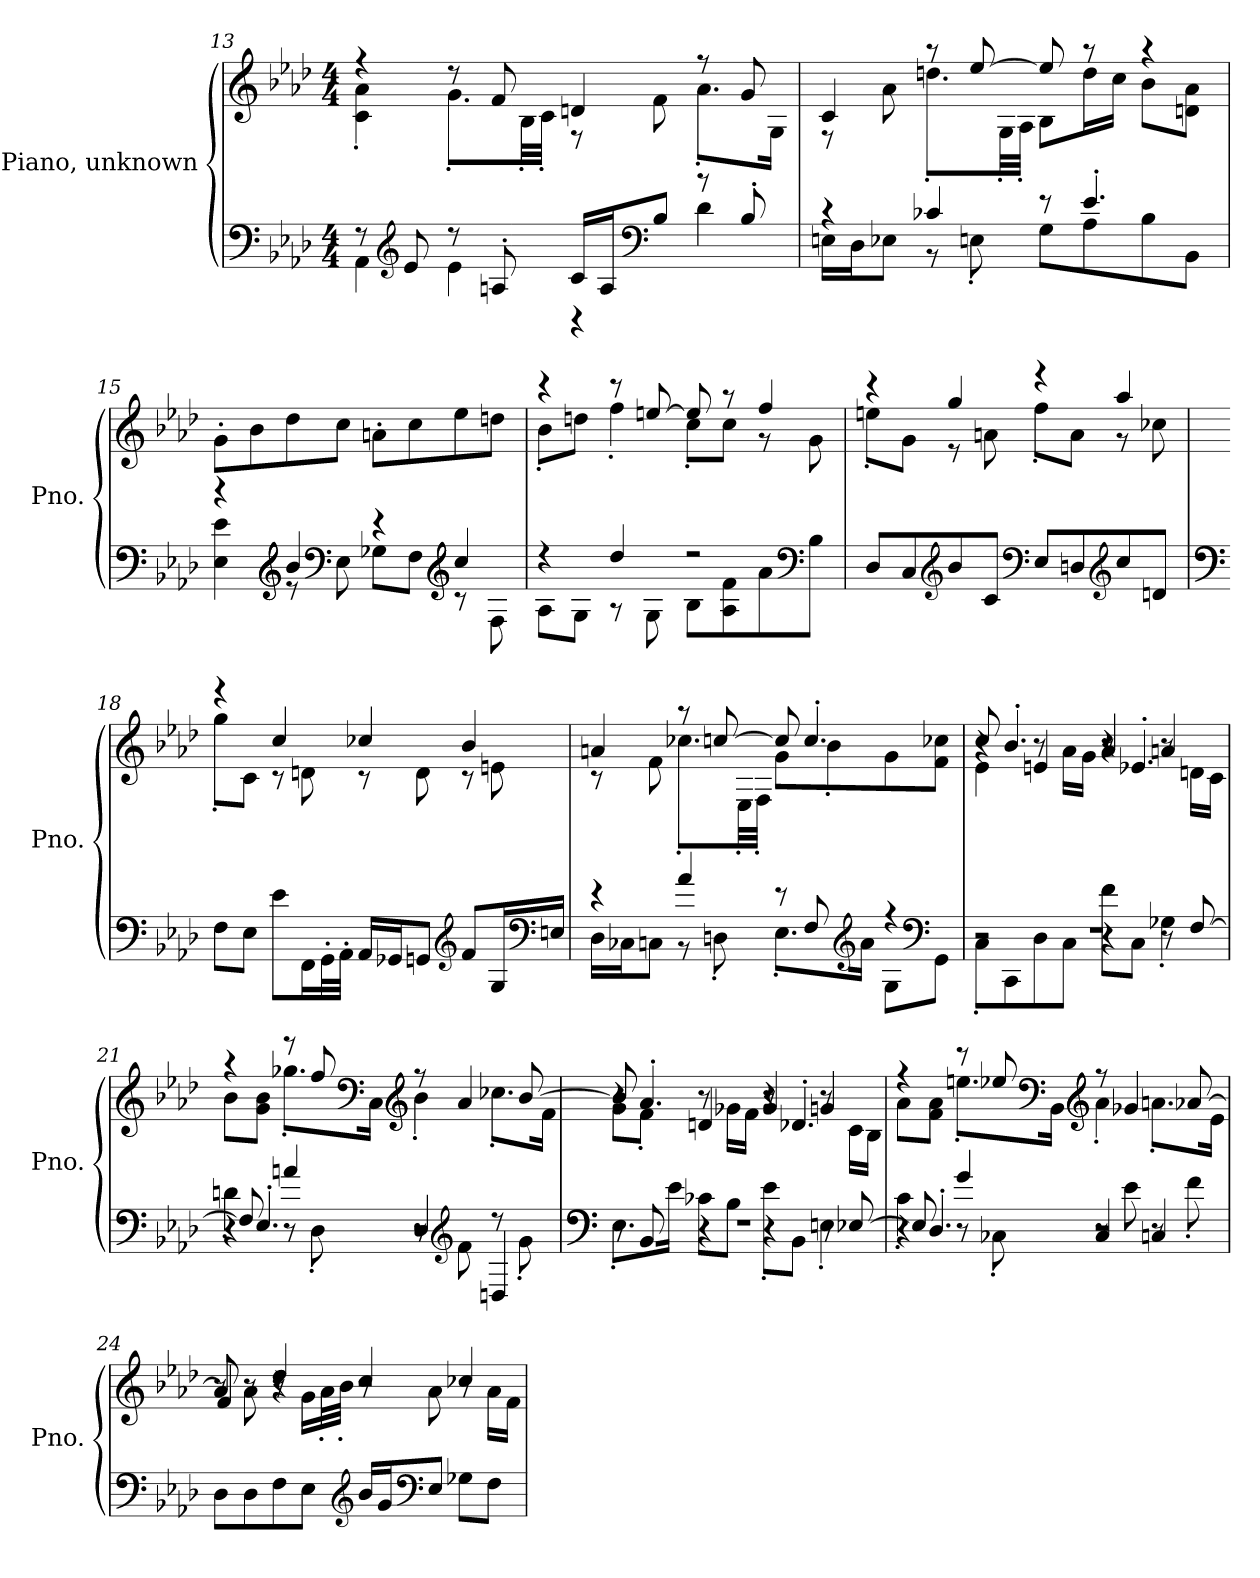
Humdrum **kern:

**kern	**kern
*part1	*part1
*staff2	*staff1
*I"Piano, unknown	*
*I'Pno.	*
!!LO:PB:g=z
*clefF4	*clefG2
*k[b-e-a-d-]	*k[b-e-a-d-]
*M4/4	*M4/4
=13	=13
*^	*^
8r	4AA-\	4r	4c\' 4a-\'
*clefG2	*	*	*
8e-/	.	.	.
8r	4e-\	8r	8.g'\L
8An'/	.	8f/	.
.	.	.	32B-'\LL
.	.	.	32c'\JJJ
16c/LL	4r	4dn/	8r
16A/J	.	.	.
*clefF4	*	*	*
8B-/J	.	.	8f\
8r	4d-\	8r	8.a-'\L
8B-'/	.	8g/	.
.	.	.	16G\Jk
=14	=14	=14	=14
4r	16En\LL	4c/	8r
.	16D-\J	.	.
.	8E-X\J	.	8a-\
4c-X/	8r	8r	8.ddn'\L
.	8En'\	[8ee-/	.
.	.	.	32G'\LL
.	.	.	32A-'\JJJ
8r	8G\L	8ee-/]	8B-\L
4.e-'/	8A-\	8r	16dd\L
.	.	.	16cc\JJ
.	8B-\	4r	8b-\L
.	8BB-\J	.	8dn\ 8a-\J
*	*	*v	*v
!!LO:LB:g=z
=15	=15	=15
4r	4E-\ 4e-\	8g'\L
.	.	8b-\
*clefG2	*	*
4b-/	8r	8dd-\
*clefF4	*	*
.	8E-\	8cc\J
4r	8G-X\L	8an'\L
.	8F\J	8cc\
*clefG2	*	*
4cc/	8r	8ee-\
.	8F\	8ddn\J
=16	=16	=16
*	*	*^
4r	8A-\L	4r	8b-'\L
.	8G\J	.	8ddn\J
4dd-/	8r	8r	4ff'\
.	8G\	[8een/	.
2r	8B-\L	8ee/]	8cc'\L
.	8A-\ 8f\	8r	8cc\J
.	8a-\	4ff/	8r
*clefF4	*	*	*
.	8B-\J	.	8g\
*v	*v	*	*
=17	=17	=17
8D-/L	4r	8een'\L
8C/	.	8g\J
*clefG2	*	*
8b-/	4gg/	8r
8c/J	.	8an\
*clefF4	*	*
8E-/L	4r	8ff'\L
8Dn/	.	8a\J
*clefG2	*	*
8cc/	4aa-/	8r
8dn/J	.	8cc-X\
!!LO:LB:g=z	!!
=18	=18	=18
*clefF4	*	*
8F\L	4r	8gg'\L
8E-\J	.	8c\J
8e-\L	4cc/	8r
16FF\L	.	8dn\
32GG'\L	.	.
32AA-'\JJJ	.	.
16AA-/LL	4cc-X/	8r
16GG-X/J	.	.
8GGn/J	.	8d\
*clefG2	*	*
8f/L	4b-/	8r
16G/L	.	8en\
*clefF4	*	*
16En/JJ	.	.
=19	=19	=19
*^	*	*
4r	16D-\LL	4an/	8r
.	16C-X\J	.	.
.	8Cn\J	.	8f\
4a-/	8r	8r	8.cc-X'\L
.	8Dn'\	[8ccn/	.
.	.	.	32E-'\LL
.	.	.	32F'\JJJ
8r	8.E-'\L	8cc/]	8g\L
8F/	.	4.cc'/	8b-'\
*clefG2	*	*	*
.	16a-\Jk	.	.
4r	8G\L	.	8g\
*clefF4	*	*	*
.	8GG\J	.	8f\ 8cc-X\J
!!LO:LB:g=z
=20	=20	=20	=20
*	*^	*	*^
1r	8C'\L	2r	8cc/	4e-\	4r
.	8CC\	.	4.b-'/	.	.
.	8D-\	.	.	8r	4en/
.	8C\J	.	.	16a-\LL	.
.	.	.	.	16g\JJ	.
.	8f\L	4r	4a-/	4r	8r
.	8C\J	.	.	.	4.e-X'/
.	4G-X'\	8r	4an/	8r	.
.	.	[8F/	.	16dn\LL	.
.	.	.	.	16c\JJ	.
*	*	*	*	*v	*v
=21	=21	=21	=21	=21
4r	4dn'\	8F/]	4r	8b-\L
.	.	4.E-'/	.	8g\ 8b-\J
4an/	8r	.	8r	8.gg-X'\L
.	8D-'\	.	8ff/	.
*	*	*	*clefF4	*
.	.	.	.	16C\Jk
*	*	*	*clefG2	*
2r	8r	4D-/	8r	4b-'\
*clefG2	*	*	*	*
.	8f\	.	4a-/	.
.	8r	4Dn/	.	8.cc-X'\L
.	8g'\	.	[8b-/	.
.	.	.	.	16f\Jk
*	*	*	*v	*v
!!LO:LB:g=z
=22	=22	=22	=22
*clefF4	*	*	*
*	*	*	*^
*	*	*	*	*^
1r	8.E-'\L	8r	8b-/]	8g\L	4r
.	.	8BB-/	4.a-'/	8f'\J	.
.	16e-\Jk	.	.	.	.
.	8c-X\L	4r	.	8r	4dn/
.	8B-\J	.	.	16g-X\LL	.
.	.	.	.	16f\JJ	.
.	8e-'\L	4r	4g-/	4r	8r
.	8BB-\J	.	.	.	4.d-X'/
.	4En'\	8r	4gn/	8r	.
.	.	[8E-X/	.	16c\LL	.
.	.	.	.	16B-\JJ	.
*	*	*	*	*v	*v
=23	=23	=23	=23	=23
4r	4c'\	8E-/]	4r	8a-\L
.	.	4.D-'/	.	8f\ 8a-\J
4g/	8r	.	8r	8.een'\L
.	8C-X'\	.	8ee-X/	.
*	*	*	*clefF4	*
.	.	.	.	16BB-\Jk
*	*	*	*clefG2	*
2r	8r	4C-/	8r	4a-'\
.	8e-\	.	4g-X/	.
.	8r	4Cn/	.	8.an'\L
.	8f'\	.	[8a-X/	.
.	.	.	.	16e-\Jk
*v	*v	*v	*	*
!!LO:LB:g=z
=24	=24	=24
*	*	*^
8D-\L	8a-/]	8r	4f/
8D-\	8r	8a-\	.
8F\	4dd-/	8r	4r
8E-\J	.	16g\LL	.
.	.	32a-'\L	.
.	.	32b-'\JJJ	.
*clefG2	*	*	*
16b-/LL	4cc/	8r	2r
16g/J	.	.	.
*clefF4	*	*	*
8E-/J	.	8a-\	.
8G-X\L	4cc-X/	8r	.
8F\J	.	16a-\LL	.
.	.	16f\JJ	.
*	*v	*v	*v
=	=
*-	*-
